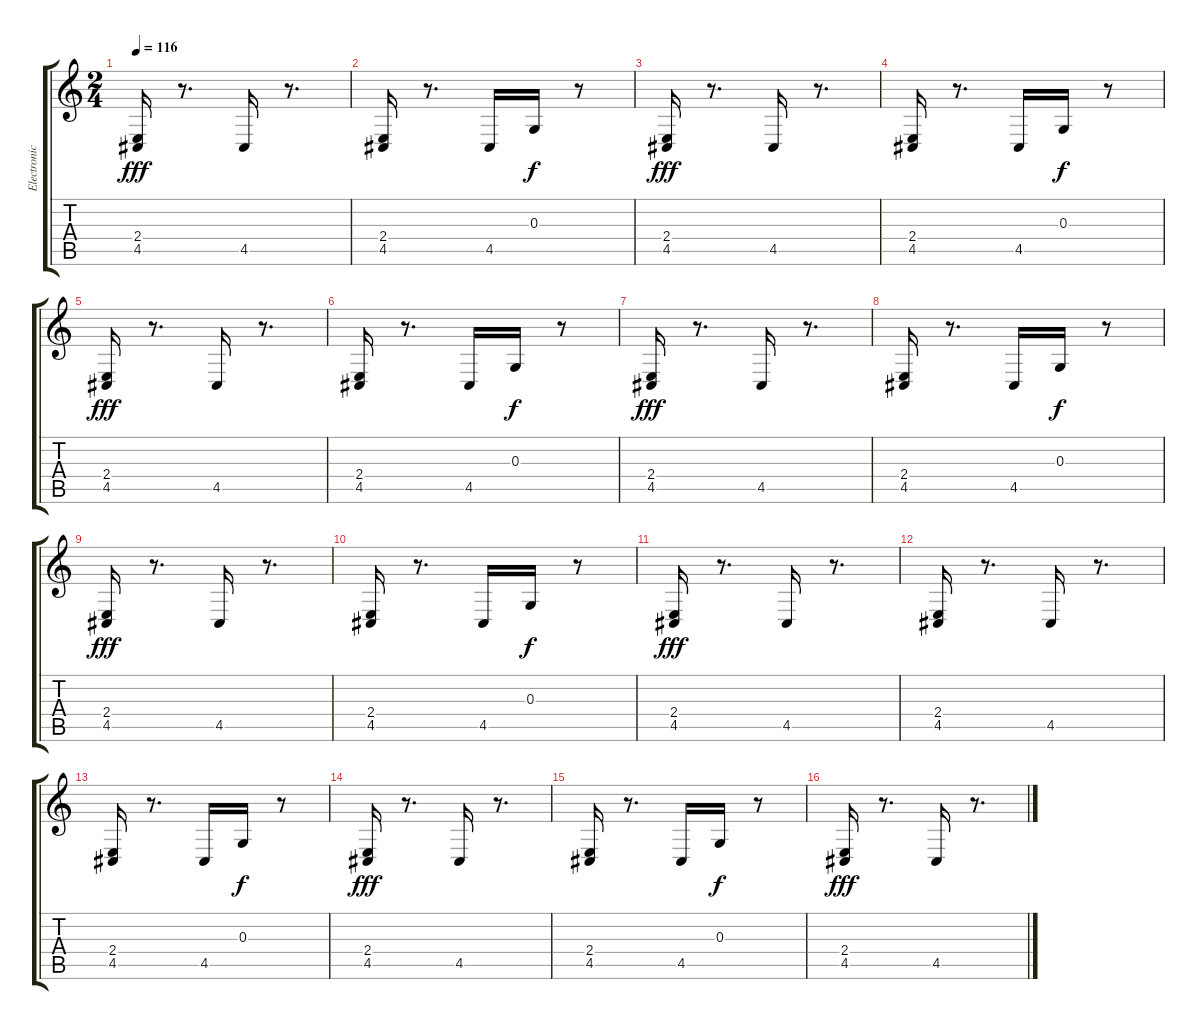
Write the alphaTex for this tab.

\track ("Electronic Percussions" "Electronic") {instrument taikodrum}
\staff {score tabs}
\tuning (E4 B3 G3 D3 A2 E2) {hide}
\ts (2 4)
\tempo 116
\clef g2
\ks c
(2.4 4.5).16{dy fff} r.8{d} 4.5.16 r.8{d} |
(2.4 4.5).16 r.8{d} 4.5.16 0.3.16{dy f} r.8 |
(2.4 4.5).16{dy fff} r.8{d} 4.5.16 r.8{d} |
(2.4 4.5).16 r.8{d} 4.5.16 0.3.16{dy f} r.8 |
(2.4 4.5).16{dy fff} r.8{d} 4.5.16 r.8{d} |
(2.4 4.5).16 r.8{d} 4.5.16 0.3.16{dy f} r.8 |
(2.4 4.5).16{dy fff} r.8{d} 4.5.16 r.8{d} |
(2.4 4.5).16 r.8{d} 4.5.16 0.3.16{dy f} r.8 |
(2.4 4.5).16{dy fff} r.8{d} 4.5.16 r.8{d} |
(2.4 4.5).16 r.8{d} 4.5.16 0.3.16{dy f} r.8 |
(2.4 4.5).16{dy fff} r.8{d} 4.5.16 r.8{d} |
(2.4 4.5).16 r.8{d} 4.5.16 r.8{d} |
(2.4 4.5).16 r.8{d} 4.5.16 0.3.16{dy f} r.8 |
(2.4 4.5).16{dy fff} r.8{d} 4.5.16 r.8{d} |
(2.4 4.5).16 r.8{d} 4.5.16 0.3.16{dy f} r.8 |
(2.4 4.5).16{dy fff} r.8{d} 4.5.16 r.8{d}
